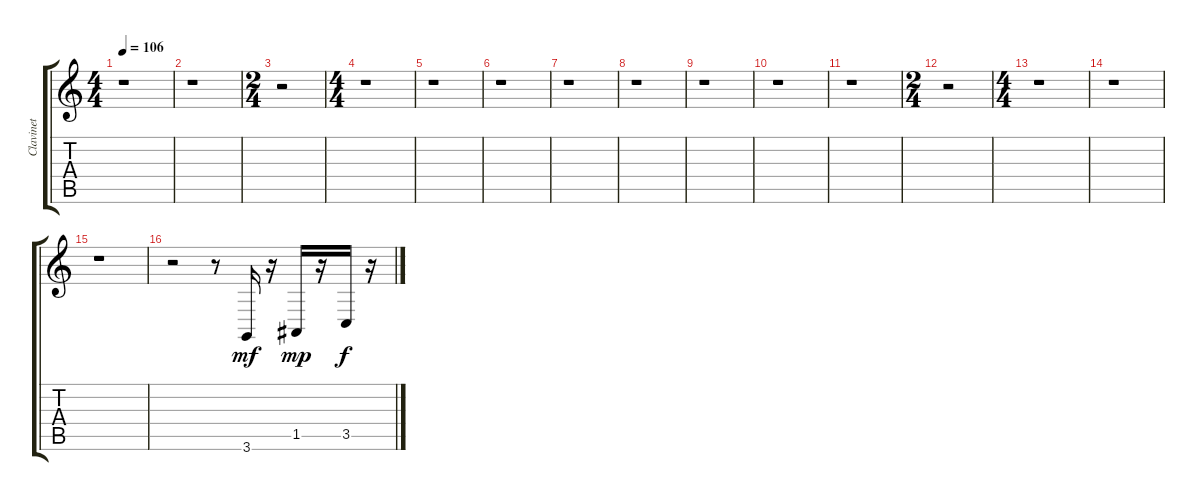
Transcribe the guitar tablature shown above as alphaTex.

\track ("Clavinet" "Clavinet") {instrument clavinet}
\staff {score tabs}
\tuning (E4 B3 G3 D3 A2 E2) {hide}
\ts (4 4)
\tempo 106
\clef g2
\ks c
r.1{dy ff} |
r.1 |
\ts (2 4)
r.2 |
\ts (4 4)
r.1 |
r.1 |
r.1 |
r.1 |
r.1 |
r.1 |
r.1 |
r.1 |
\ts (2 4)
r.2 |
\ts (4 4)
r.1 |
r.1 |
r.1 |
r.2 r.8 3.6.16{dy mf} r.16 1.5.16{dy mp} r.16 3.5.16{dy f} r.16
